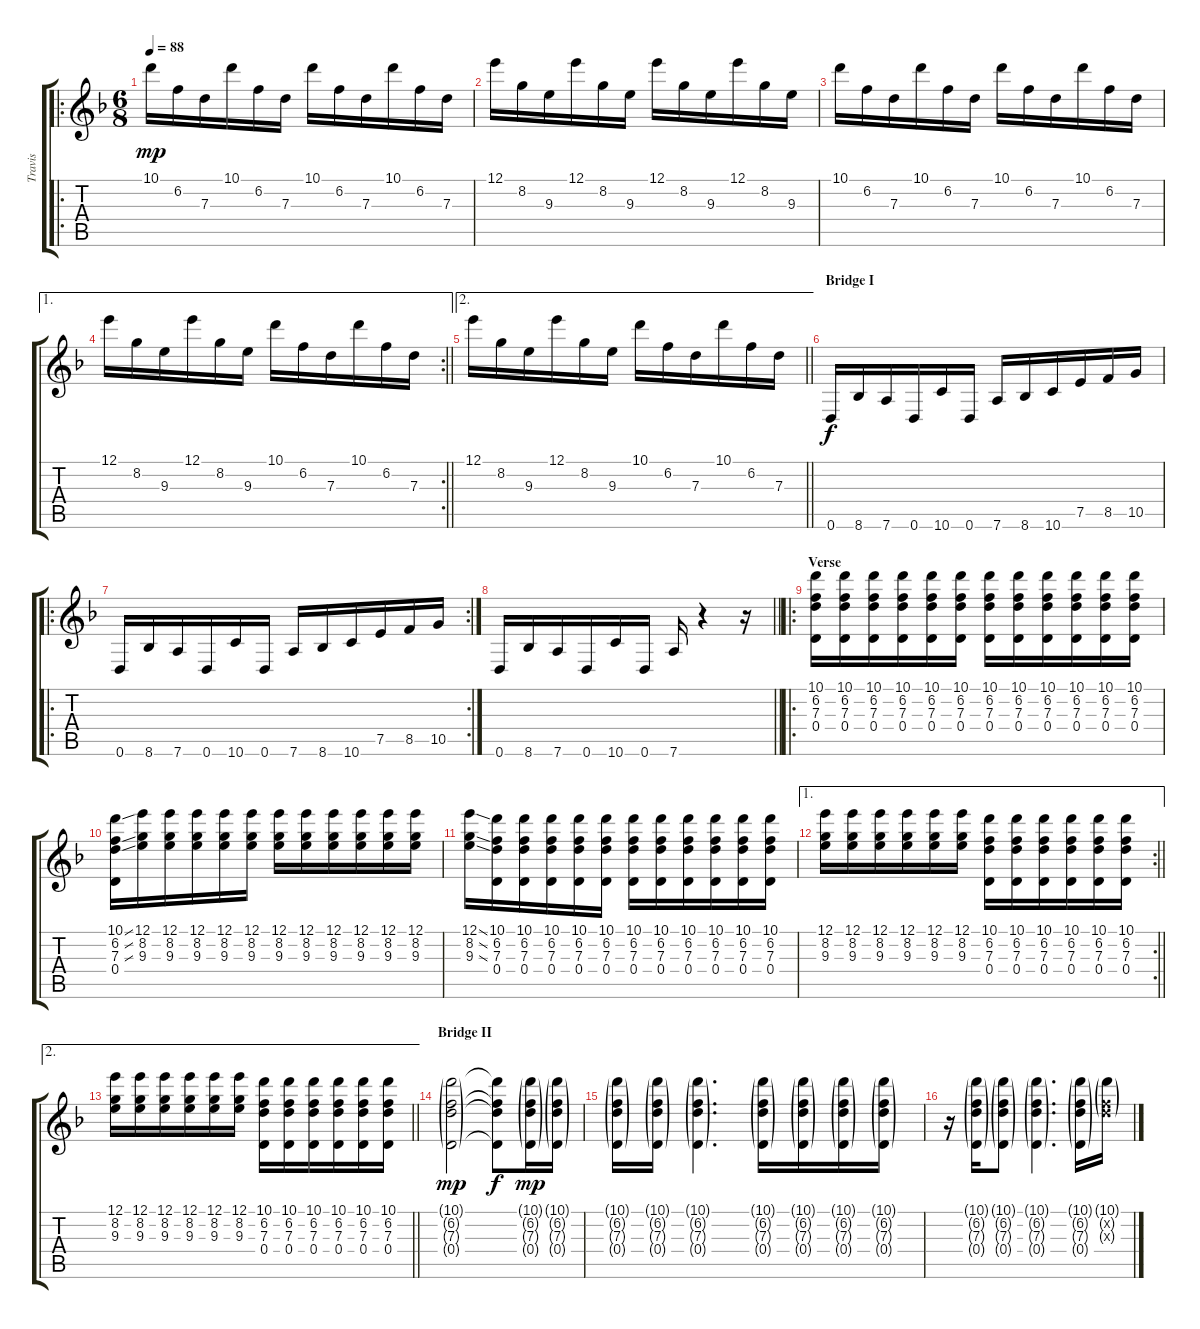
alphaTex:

\track ("Travis" "Travis") {instrument distortionguitar}
\staff {score tabs}
\tuning (E4 B3 G3 D3 A2 D2) {hide}
\ro
\ts (6 8)
\tempo 88
\clef g2
\ks f
10.1.16{dy mp} 6.2.16 7.3.16 10.1.16 6.2.16 7.3.16 10.1.16 6.2.16 7.3.16 10.1.16 6.2.16 7.3.16 |
12.1.16 8.2.16 9.3.16 12.1.16 8.2.16 9.3.16 12.1.16 8.2.16 9.3.16 12.1.16 8.2.16 9.3.16 |
10.1.16 6.2.16 7.3.16 10.1.16 6.2.16 7.3.16 10.1.16 6.2.16 7.3.16 10.1.16 6.2.16 7.3.16 |
\ae 1
\rc 2
\barLineRight lightlight
12.1.16 8.2.16 9.3.16 12.1.16 8.2.16 9.3.16 10.1.16 6.2.16 7.3.16 10.1.16 6.2.16 7.3.16 |
\ae 2
\barLineRight lightlight
12.1.16 8.2.16 9.3.16 12.1.16 8.2.16 9.3.16 10.1.16 6.2.16 7.3.16 10.1.16 6.2.16 7.3.16 |
\section ("" "Bridge I")
0.6.16{dy f} 8.6.16 7.6.16 0.6.16 10.6.16 0.6.16 7.6.16 8.6.16 10.6.16 7.5.16 8.5.16 10.5.16 |
\ro
\rc 2
0.6.16 8.6.16 7.6.16 0.6.16 10.6.16 0.6.16 7.6.16 8.6.16 10.6.16 7.5.16 8.5.16 10.5.16 |
\barLineRight lightlight
0.6.16 8.6.16 7.6.16 0.6.16 10.6.16 0.6.16 7.6.16 r.4 r.16 |
\ro
\section ("" "Verse")
(10.1 6.2 7.3 0.4).16 (10.1 6.2 7.3 0.4).16 (10.1 6.2 7.3 0.4).16 (10.1 6.2 7.3 0.4).16 (10.1 6.2 7.3 0.4).16 (10.1 6.2 7.3 0.4).16 (10.1 6.2 7.3 0.4).16 (10.1 6.2 7.3 0.4).16 (10.1 6.2 7.3 0.4).16 (10.1 6.2 7.3 0.4).16 (10.1 6.2 7.3 0.4).16 (10.1 6.2 7.3 0.4).16 |
(10.1{ss} 6.2{ss} 7.3{ss} 0.4).16 (12.1 8.2 9.3).16 (12.1 8.2 9.3).16 (12.1 8.2 9.3).16 (12.1 8.2 9.3).16 (12.1 8.2 9.3).16 (12.1 8.2 9.3).16 (12.1 8.2 9.3).16 (12.1 8.2 9.3).16 (12.1 8.2 9.3).16 (12.1 8.2 9.3).16 (12.1 8.2 9.3).16 |
(12.1{ss} 8.2{ss} 9.3{ss}).16 (10.1 6.2 7.3 0.4).16 (10.1 6.2 7.3 0.4).16 (10.1 6.2 7.3 0.4).16 (10.1 6.2 7.3 0.4).16 (10.1 6.2 7.3 0.4).16 (10.1 6.2 7.3 0.4).16 (10.1 6.2 7.3 0.4).16 (10.1 6.2 7.3 0.4).16 (10.1 6.2 7.3 0.4).16 (10.1 6.2 7.3 0.4).16 (10.1 6.2 7.3 0.4).16 |
\ae 1
\rc 2
\barLineRight lightlight
(12.1 8.2 9.3).16 (12.1 8.2 9.3).16 (12.1 8.2 9.3).16 (12.1 8.2 9.3).16 (12.1 8.2 9.3).16 (12.1 8.2 9.3).16 (10.1 6.2 7.3 0.4).16 (10.1 6.2 7.3 0.4).16 (10.1 6.2 7.3 0.4).16 (10.1 6.2 7.3 0.4).16 (10.1 6.2 7.3 0.4).16 (10.1 6.2 7.3 0.4).16 |
\ae 2
\barLineRight lightlight
(12.1 8.2 9.3).16 (12.1 8.2 9.3).16 (12.1 8.2 9.3).16 (12.1 8.2 9.3).16 (12.1 8.2 9.3).16 (12.1 8.2 9.3).16 (10.1 6.2 7.3 0.4).16 (10.1 6.2 7.3 0.4).16 (10.1 6.2 7.3 0.4).16 (10.1 6.2 7.3 0.4).16 (10.1 6.2 7.3 0.4).16 (10.1 6.2 7.3 0.4).16 |
\section ("" "Bridge II")
(10.1{g} 6.2{g} 7.3{g} 0.4{g}).2{dy mp volume 7 instrument electricguitarclean} (10.1{t} 6.2{t} 7.3{t} 0.4{t}).8{dy f} (10.1{g} 6.2{g} 7.3{g} 0.4{g}).16{dy mp} (10.1{g} 6.2{g} 7.3{g} 0.4{g}).16 |
(10.1{g} 6.2{g} 7.3{g} 0.4{g}).16 (10.1{g} 6.2{g} 7.3{g} 0.4{g}).16 (10.1{g} 6.2{g} 7.3{g} 0.4{g}).4{d} (10.1{g} 6.2{g} 7.3{g} 0.4{g}).16 (10.1{g} 6.2{g} 7.3{g} 0.4{g}).16 (10.1{g} 6.2{g} 7.3{g} 0.4{g}).16 (10.1{g} 6.2{g} 7.3{g} 0.4{g}).16 |
r.16 (10.1{g} 6.2{g} 7.3{g} 0.4{g}).16 (10.1{g} 6.2{g} 7.3{g} 0.4{g}).8 (10.1{g} 6.2{g} 7.3{g} 0.4{g}).4{d} (10.1{g} 6.2{g} 7.3{g} 0.4{g}).16 (10.1{g} 6.2{g x} 7.3{g x}).16
